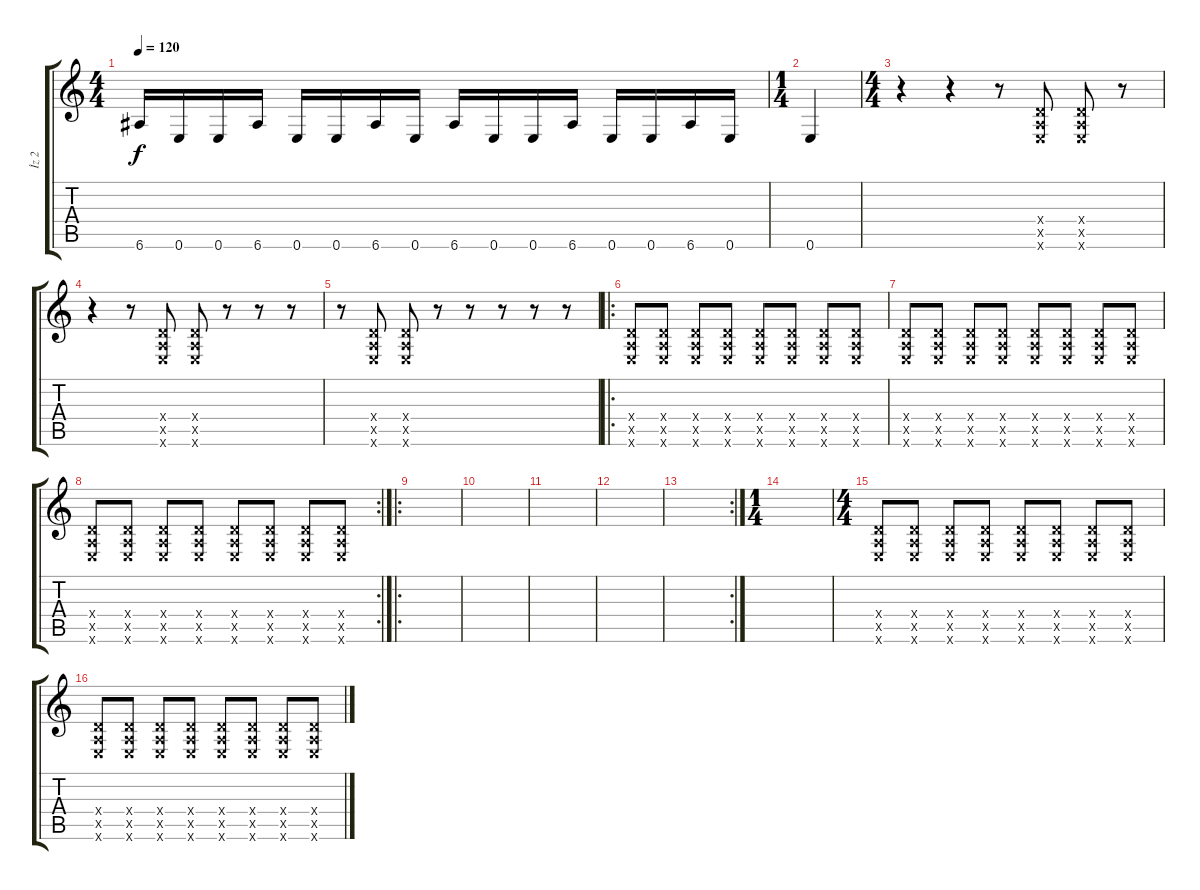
\track ("İz 2" "İz 2") {instrument overdrivenguitar}
\staff {score tabs}
\tuning (E4 B3 G3 D3 A2 E2) {hide}
\ts (4 4)
\tempo 120
\clef g2
\ks c
6.6.16{dy f} 0.6.16 0.6.16 6.6.16 0.6.16 0.6.16 6.6.16 0.6.16 6.6.16 0.6.16 0.6.16 6.6.16 0.6.16 0.6.16 6.6.16 0.6.16 |
\ts (1 4)
0.6.4 |
\ts (4 4)
r.4 r.4 r.8 (0.4{x} 0.5{x} 0.6{x}).8 (0.4{x} 0.5{x} 0.6{x}).8 r.8 |
r.4 r.8 (0.4{x} 0.5{x} 0.6{x}).8 (0.4{x} 0.5{x} 0.6{x}).8 r.8 r.8 r.8 |
r.8 (0.4{x} 0.5{x} 0.6{x}).8 (0.4{x} 0.5{x} 0.6{x}).8 r.8 r.8 r.8 r.8 r.8 |
\ro
(0.4{x} 0.5{x} 0.6{x}).8 (0.4{x} 0.5{x} 0.6{x}).8 (0.4{x} 0.5{x} 0.6{x}).8 (0.4{x} 0.5{x} 0.6{x}).8 (0.4{x} 0.5{x} 0.6{x}).8 (0.4{x} 0.5{x} 0.6{x}).8 (0.4{x} 0.5{x} 0.6{x}).8 (0.4{x} 0.5{x} 0.6{x}).8 |
(0.4{x} 0.5{x} 0.6{x}).8 (0.4{x} 0.5{x} 0.6{x}).8 (0.4{x} 0.5{x} 0.6{x}).8 (0.4{x} 0.5{x} 0.6{x}).8 (0.4{x} 0.5{x} 0.6{x}).8 (0.4{x} 0.5{x} 0.6{x}).8 (0.4{x} 0.5{x} 0.6{x}).8 (0.4{x} 0.5{x} 0.6{x}).8 |
\rc 2
(0.4{x} 0.5{x} 0.6{x}).8 (0.4{x} 0.5{x} 0.6{x}).8 (0.4{x} 0.5{x} 0.6{x}).8 (0.4{x} 0.5{x} 0.6{x}).8 (0.4{x} 0.5{x} 0.6{x}).8 (0.4{x} 0.5{x} 0.6{x}).8 (0.4{x} 0.5{x} 0.6{x}).8 (0.4{x} 0.5{x} 0.6{x}).8 |
\ro
|
|
|
|
\rc 2
|
\ts (1 4)
|
\ts (4 4)
(0.4{x} 0.5{x} 0.6{x}).8 (0.4{x} 0.5{x} 0.6{x}).8 (0.4{x} 0.5{x} 0.6{x}).8 (0.4{x} 0.5{x} 0.6{x}).8 (0.4{x} 0.5{x} 0.6{x}).8 (0.4{x} 0.5{x} 0.6{x}).8 (0.4{x} 0.5{x} 0.6{x}).8 (0.4{x} 0.5{x} 0.6{x}).8 |
(0.4{x} 0.5{x} 0.6{x}).8 (0.4{x} 0.5{x} 0.6{x}).8 (0.4{x} 0.5{x} 0.6{x}).8 (0.4{x} 0.5{x} 0.6{x}).8 (0.4{x} 0.5{x} 0.6{x}).8 (0.4{x} 0.5{x} 0.6{x}).8 (0.4{x} 0.5{x} 0.6{x}).8 (0.4{x} 0.5{x} 0.6{x}).8
